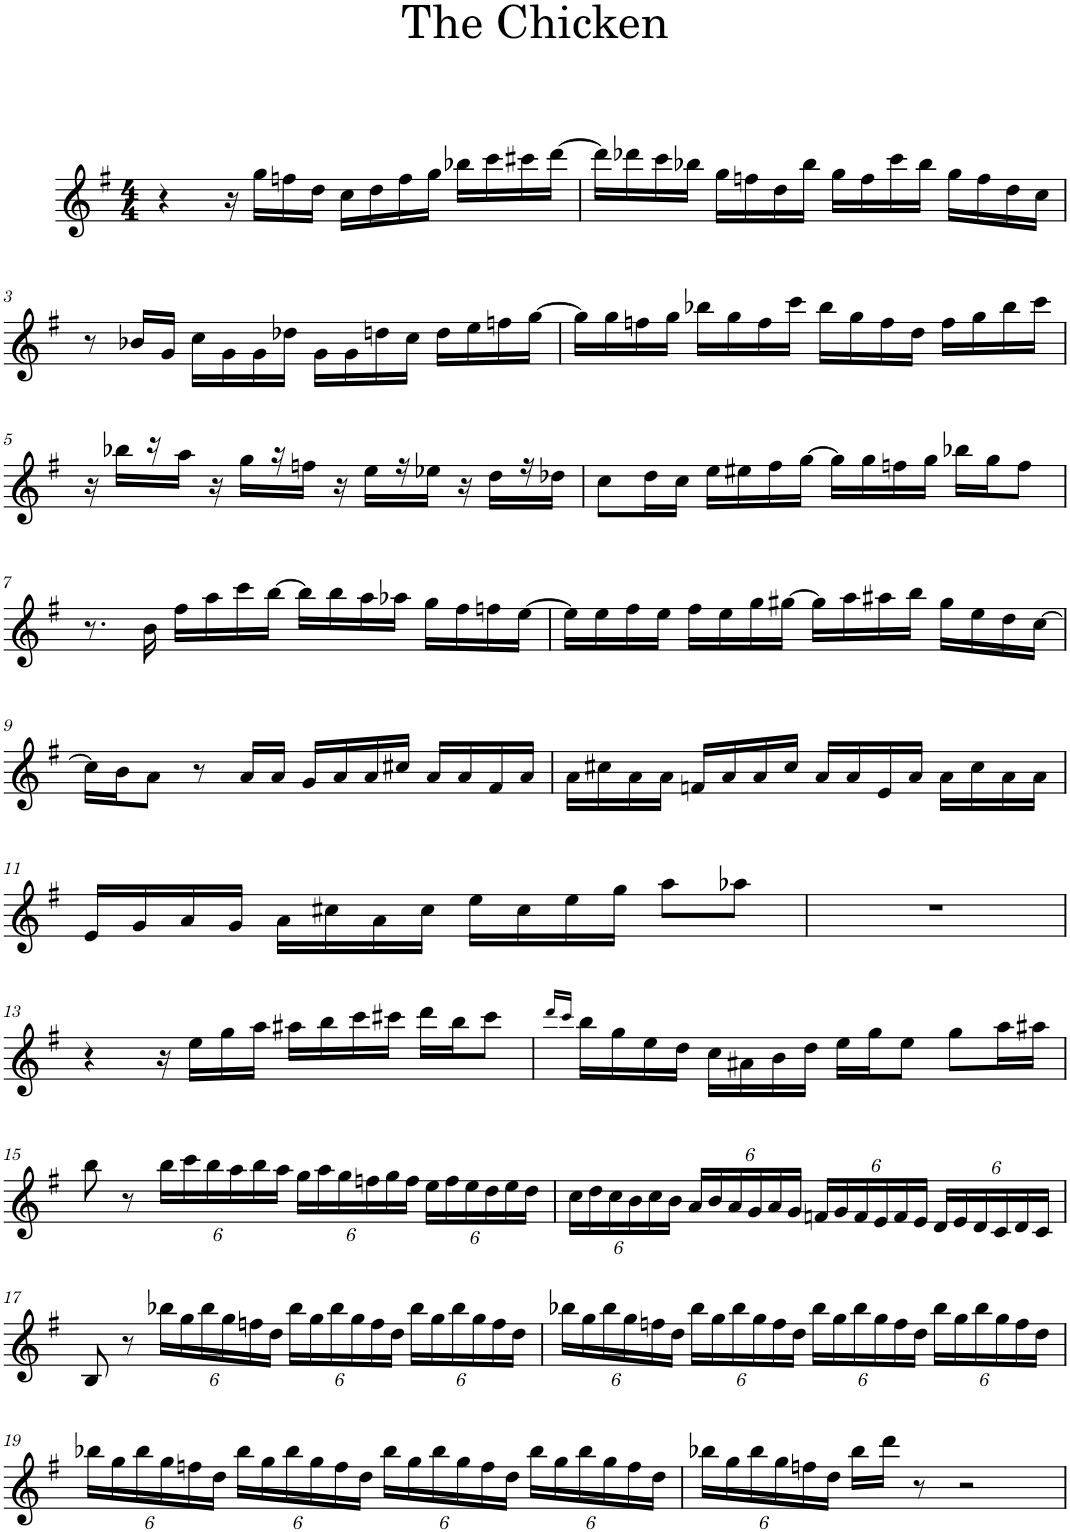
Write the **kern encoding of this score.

**kern
*part1
*staff1
*I"Baritone Saxophone
*I'Bar. Sax.
*clefG2
*Trd12c21
*k[f#]
*M4/4
=1
4r
16r
16gg\LL
16ffn\
16dd\JJ
16cc\LL
16dd\
16ff\
16gg\JJ
16bb-X\LL
16ccc\
16ccc#X\
[16ddd\JJ
=2
16ddd\LL]
16ddd-X\
16ccc\
16bb-X\JJ
16gg\LL
16ffn\
16dd\
16bb-\JJ
16gg\LL
16ff\
16ccc\
16bb-\JJ
16gg\LL
16ff\
16dd\
16cc\JJ
!!LO:LB:g=z
=3
8r
16b-X/LL
16g/JJ
16cc\LL
16g\
16g\
16dd-X\JJ
16g\LL
16g\
16ddn\
16cc\JJ
16dd\LL
16ee\
16ffn\
[16gg\JJ
=4
16gg\LL]
16gg\
16ffn\
16gg\JJ
16bb-X\LL
16gg\
16ff\
16ccc\JJ
16bb-\LL
16gg\
16ff\
16dd\JJ
16ff\LL
16gg\
16bb-\
16ccc\JJ
!!LO:LB:g=z
=5
16r
16bb-X\LL
16r
16aa\JJ
16r
16gg\LL
16r
16ffn\JJ
16r
16ee\LL
16r
16ee-X\JJ
16r
16dd\LL
16r
16dd-X\JJ
=6
8cc\L
16dd\L
16cc\JJ
16ee\LL
16ee#X\
16ff#\
[16gg\JJ
16gg\LL]
16gg\
16ffn\
16gg\JJ
16bb-X\LL
16gg\J
8ff\J
!!LO:LB:g=z
=7
8.r
16b\
16ff#\LL
16aa\
16ccc\
[16bb\JJ
16bb\LL]
16bb\
16aa\
16aa-X\JJ
16gg\LL
16ff#\
16ffn\
[16ee\JJ
=8
16ee\LL]
16ee\
16ff#\
16ee\JJ
16ff#\LL
16ee\
16gg\
[16gg#X\JJ
16gg#\LL]
16aa\
16aa#X\
16bb\JJ
16gg#\LL
16ee\
16dd\
[16cc\JJ
!!LO:LB:g=z
=9
16cc\LL]
16b\J
8a\J
8r
16a/LL
16a/JJ
16g/LL
16a/
16a/
16cc#X/JJ
16a/LL
16a/
16f#/
16a/JJ
=10
16a\LL
16cc#X\
16a\
16a\JJ
16fn/LL
16a/
16a/
16cc#/JJ
16a/LL
16a/
16e/
16a/JJ
16a\LL
16cc#\
16a\
16a\JJ
!!LO:LB:g=z
=11
16e/LL
16g/
16a/
16g/JJ
16a\LL
16cc#X\
16a\
16cc#\JJ
16ee\LL
16cc#\
16ee\
16gg\JJ
8aa\L
8aa-X\J
=12
1r
!!LO:LB:g=z
=13
4r
16r
16ee\LL
16gg\
16aa\JJ
16aa#X\LL
16bb\
16ccc\
16ccc#X\JJ
16ddd\LL
16bb\J
8ccc#\J
=14
16qddd/LL
16qccc/JJ
16bb\LL
16gg\
16ee\
16dd\JJ
16cc\LL
16a#X\
16b\
16dd\JJ
16ee\LL
16gg\J
8ee\J
8gg\L
16aa\L
16aa#X\JJ
!!LO:LB:g=z
=15
8bb\
8r
*Xbrackettup
24bb\LL
24ccc\
24bb\
24aa\
24bb\
24aa\JJ
24gg\LL
24aa\
24gg\
24ffn\
24gg\
24ff\JJ
24ee\LL
24ff\
24ee\
24dd\
24ee\
24dd\JJ
=16
24cc\LL
24dd\
24cc\
24b\
24cc\
24b\JJ
24a/LL
24b/
24a/
24g/
24a/
24g/JJ
24fn/LL
24g/
24f/
24e/
24f/
24e/JJ
24d/LL
24e/
24d/
24c/
24d/
24c/JJ
!!LO:LB:g=z
=17
8B/
8r
24bb-X\LL
24gg\
24bb-\
24gg\
24ffn\
24dd\JJ
24bb-\LL
24gg\
24bb-\
24gg\
24ff\
24dd\JJ
24bb-\LL
24gg\
24bb-\
24gg\
24ff\
24dd\JJ
=18
24bb-X\LL
24gg\
24bb-\
24gg\
24ffn\
24dd\JJ
24bb-\LL
24gg\
24bb-\
24gg\
24ff\
24dd\JJ
24bb-\LL
24gg\
24bb-\
24gg\
24ff\
24dd\JJ
24bb-\LL
24gg\
24bb-\
24gg\
24ff\
24dd\JJ
!!LO:LB:g=z
=19
24bb-X\LL
24gg\
24bb-\
24gg\
24ffn\
24dd\JJ
24bb-\LL
24gg\
24bb-\
24gg\
24ff\
24dd\JJ
24bb-\LL
24gg\
24bb-\
24gg\
24ff\
24dd\JJ
24bb-\LL
24gg\
24bb-\
24gg\
24ff\
24dd\JJ
=20
24bb-X\LL
24gg\
24bb-\
24gg\
24ffn\
24dd\JJ
16bb-\LL
16ddd\JJ
8r
2r
=
*-
